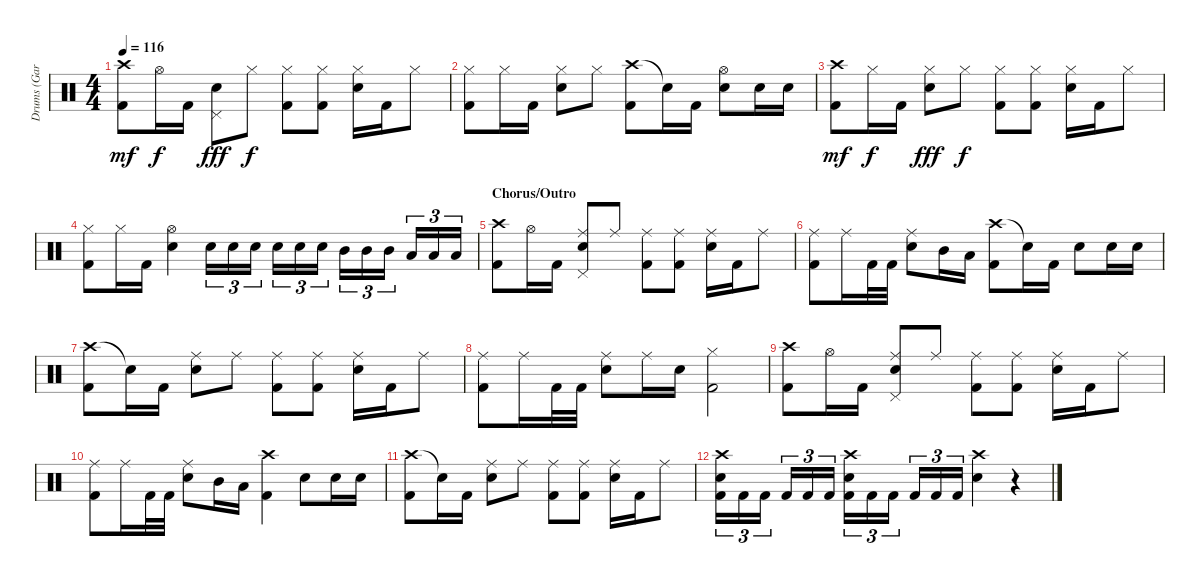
\track ("Drums (Gar Samuelson)" "Drums (Gar") {instrument percussion}
\staff {score}
\articulation defaults
\ts (4 4)
\tempo 116
\clef neutral
\ks c
("Crash high (hit)" "Kick (hit) 2").8{dy mf} "Hi-Hat (open)".16{dy f} "Kick (hit) 2".16 ("Pedal Hi-Hat (hit)" "Snare (hit) 2").8{dy fff} "Hi-Hat (closed)".8{dy f} ("Hi-Hat (closed)" "Kick (hit) 2").8 ("Hi-Hat (closed)" "Kick (hit) 2").8 ("Hi-Hat (closed)" "Snare (hit) 2").16 "Kick (hit) 2".16 "Hi-Hat (closed)".8 |
("Hi-Hat (closed)" "Kick (hit) 2").8 "Hi-Hat (closed)".16 "Kick (hit) 2".16 ("Hi-Hat (closed)" "Snare (hit) 2").8 "Hi-Hat (closed)".8 ("Crash high (hit)" "Kick (hit) 2").8 "Snare (hit)"{t}.16 "Kick (hit) 2".16 ("Hi-Hat (open)" "Snare (hit) 2").8 "Snare (hit) 2".16 "Snare (hit) 2".16 |
("Crash high (hit)" "Kick (hit) 2").8{dy mf} "Hi-Hat (closed)".16{dy f} "Kick (hit) 2".16 ("Hi-Hat (closed)" "Snare (hit) 2").8{dy fff} "Hi-Hat (closed)".8{dy f} ("Hi-Hat (closed)" "Kick (hit) 2").8 ("Hi-Hat (closed)" "Kick (hit) 2").8 ("Hi-Hat (closed)" "Snare (hit) 2").16 "Kick (hit) 2".16 "Hi-Hat (closed)".8 |
("Hi-Hat (closed)" "Kick (hit) 2").8 "Hi-Hat (closed)".16 "Kick (hit) 2".16 ("Hi-Hat (open)" "Snare (hit) 2").4 "Snare (hit) 2".16{tu (3 2)} "Snare (hit) 2".16{tu (3 2)} "Snare (hit) 2".16{tu (3 2)} "Snare (hit) 2".16{tu (3 2)} "Snare (hit) 2".16{tu (3 2)} "Snare (hit) 2".16{tu (3 2)} "Mid Tom (hit)".16{tu (3 2)} "Mid Tom (hit)".16{tu (3 2)} "Mid Tom (hit)".16{tu (3 2)} "Low Tom (hit)".16{tu (3 2)} "Low Tom (hit)".16{tu (3 2)} "Low Tom (hit)".16{tu (3 2)} |
\section ("" "Chorus/Outro")
("Crash high (hit)" "Kick (hit) 2").8 "Hi-Hat (open)".16 "Kick (hit) 2".16 ("Ride (middle)" "Pedal Hi-Hat (hit)" "Snare (hit) 2").8 "Ride (middle)".8 ("Ride (middle)" "Kick (hit) 2").8 ("Ride (middle)" "Kick (hit) 2").8 ("Ride (middle)" "Snare (hit) 2").16 "Kick (hit) 2".16 "Ride (middle)".8 |
("Ride (middle)" "Kick (hit) 2").8 "Ride (middle)".16 "Kick (hit) 2".32 "Kick (hit) 2".32 ("Ride (middle)" "Snare (hit) 2").8 "Mid Tom (hit)".16 "Low Tom (hit)".16 ("Crash high (hit)" "Kick (hit) 2").8 "Snare (hit)"{t}.16 "Kick (hit) 2".16 "Snare (hit) 2".8 "Snare (hit) 2".16 "Snare (hit) 2".16 |
("Crash high (hit)" "Kick (hit) 2").8 "Snare (hit)"{t}.16 "Kick (hit) 2".16 ("Ride (middle)" "Snare (hit) 2").8 "Ride (middle)".8 ("Ride (middle)" "Kick (hit) 2").8 ("Ride (middle)" "Kick (hit) 2").8 ("Ride (middle)" "Snare (hit) 2").16 "Kick (hit) 2".16 "Ride (middle)".8 |
("Ride (middle)" "Kick (hit) 2").8 "Ride (middle)".16 "Kick (hit) 2".32 "Kick (hit) 2".32 ("Ride (middle)" "Snare (hit) 2").8 "Ride (middle)".16 "Snare (hit) 2".16 ("Hi-Hat (closed)" "Kick (hit) 2").2 |
("Crash high (hit)" "Kick (hit) 2").8 "Hi-Hat (open)".16 "Kick (hit) 2".16 ("Ride (middle)" "Pedal Hi-Hat (hit)" "Snare (hit) 2").8 "Ride (middle)".8 ("Ride (middle)" "Kick (hit) 2").8 ("Ride (middle)" "Kick (hit) 2").8 ("Ride (middle)" "Snare (hit) 2").16 "Kick (hit) 2".16 "Ride (middle)".8 |
("Ride (middle)" "Kick (hit) 2").8 "Ride (middle)".16 "Kick (hit) 2".32 "Kick (hit) 2".32 ("Ride (middle)" "Snare (hit) 2").8 "Mid Tom (hit)".16 "Low Tom (hit)".16 ("Crash high (hit)" "Kick (hit) 2").4 "Snare (hit) 2".8 "Snare (hit) 2".16 "Snare (hit) 2".16 |
("Crash high (hit)" "Kick (hit) 2").8 "Snare (hit)"{t}.16 "Kick (hit) 2".16 ("Ride (middle)" "Snare (hit) 2").8 "Ride (middle)".8 ("Ride (middle)" "Kick (hit) 2").8 ("Ride (middle)" "Kick (hit) 2").8 ("Ride (middle)" "Snare (hit) 2").16 "Kick (hit) 2".16 "Ride (middle)".8 |
("Crash high (hit)" "Snare (hit) 2" "Kick (hit) 2").16{tu (3 2)} "Kick (hit) 2".16{tu (3 2)} "Kick (hit) 2".16{tu (3 2)} "Kick (hit) 2".16{tu (3 2)} "Kick (hit) 2".16{tu (3 2)} "Kick (hit) 2".16{tu (3 2)} ("Crash high (hit)" "Snare (hit) 2" "Kick (hit) 2").16{tu (3 2)} "Kick (hit) 2".16{tu (3 2)} "Kick (hit) 2".16{tu (3 2)} "Kick (hit) 2".16{tu (3 2)} "Kick (hit) 2".16{tu (3 2)} "Kick (hit) 2".16{tu (3 2)} ("Crash high (hit)" "Snare (hit) 2").4 r.4
